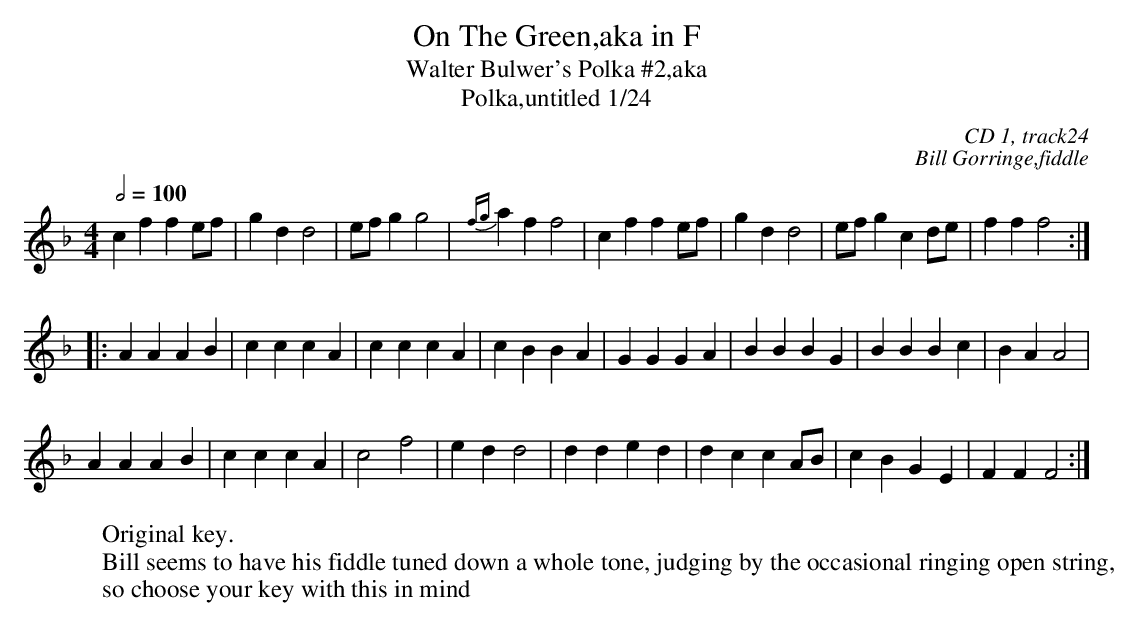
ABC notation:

X:1
T:On The Green,aka in F
T:Walter Bulwer's Polka #2,aka
T:Polka,untitled 1/24
C:CD 1, track24
M:4/4
L:1/8
Q:1/2=100
C:Bill Gorringe,fiddle
W:Original key.
W:Bill seems to have his fiddle tuned down a whole tone, judging by the occasional ringing open string,
W:so choose your key with this in mind
K:F
c2f2 f2ef|g2d2 d4|efg2 g4|{fg}a2f2 f4|c2f2 f2ef|g2d2 d4|efg2 c2de|f2f2 f4:|
|:A2A2 A2B2|c2c2 c2A2|c2c2 c2A2|c2B2 B2A2|G2G2 G2A2|B2B2 B2G2|B2B2 B2c2|B2A2 A4|
A2A2 A2B2|c2c2 c2A2|c4 f4|e2d2 d4|d2d2 e2d2|d2c2 c2AB|c2B2 G2E2|F2F2 F4:|
